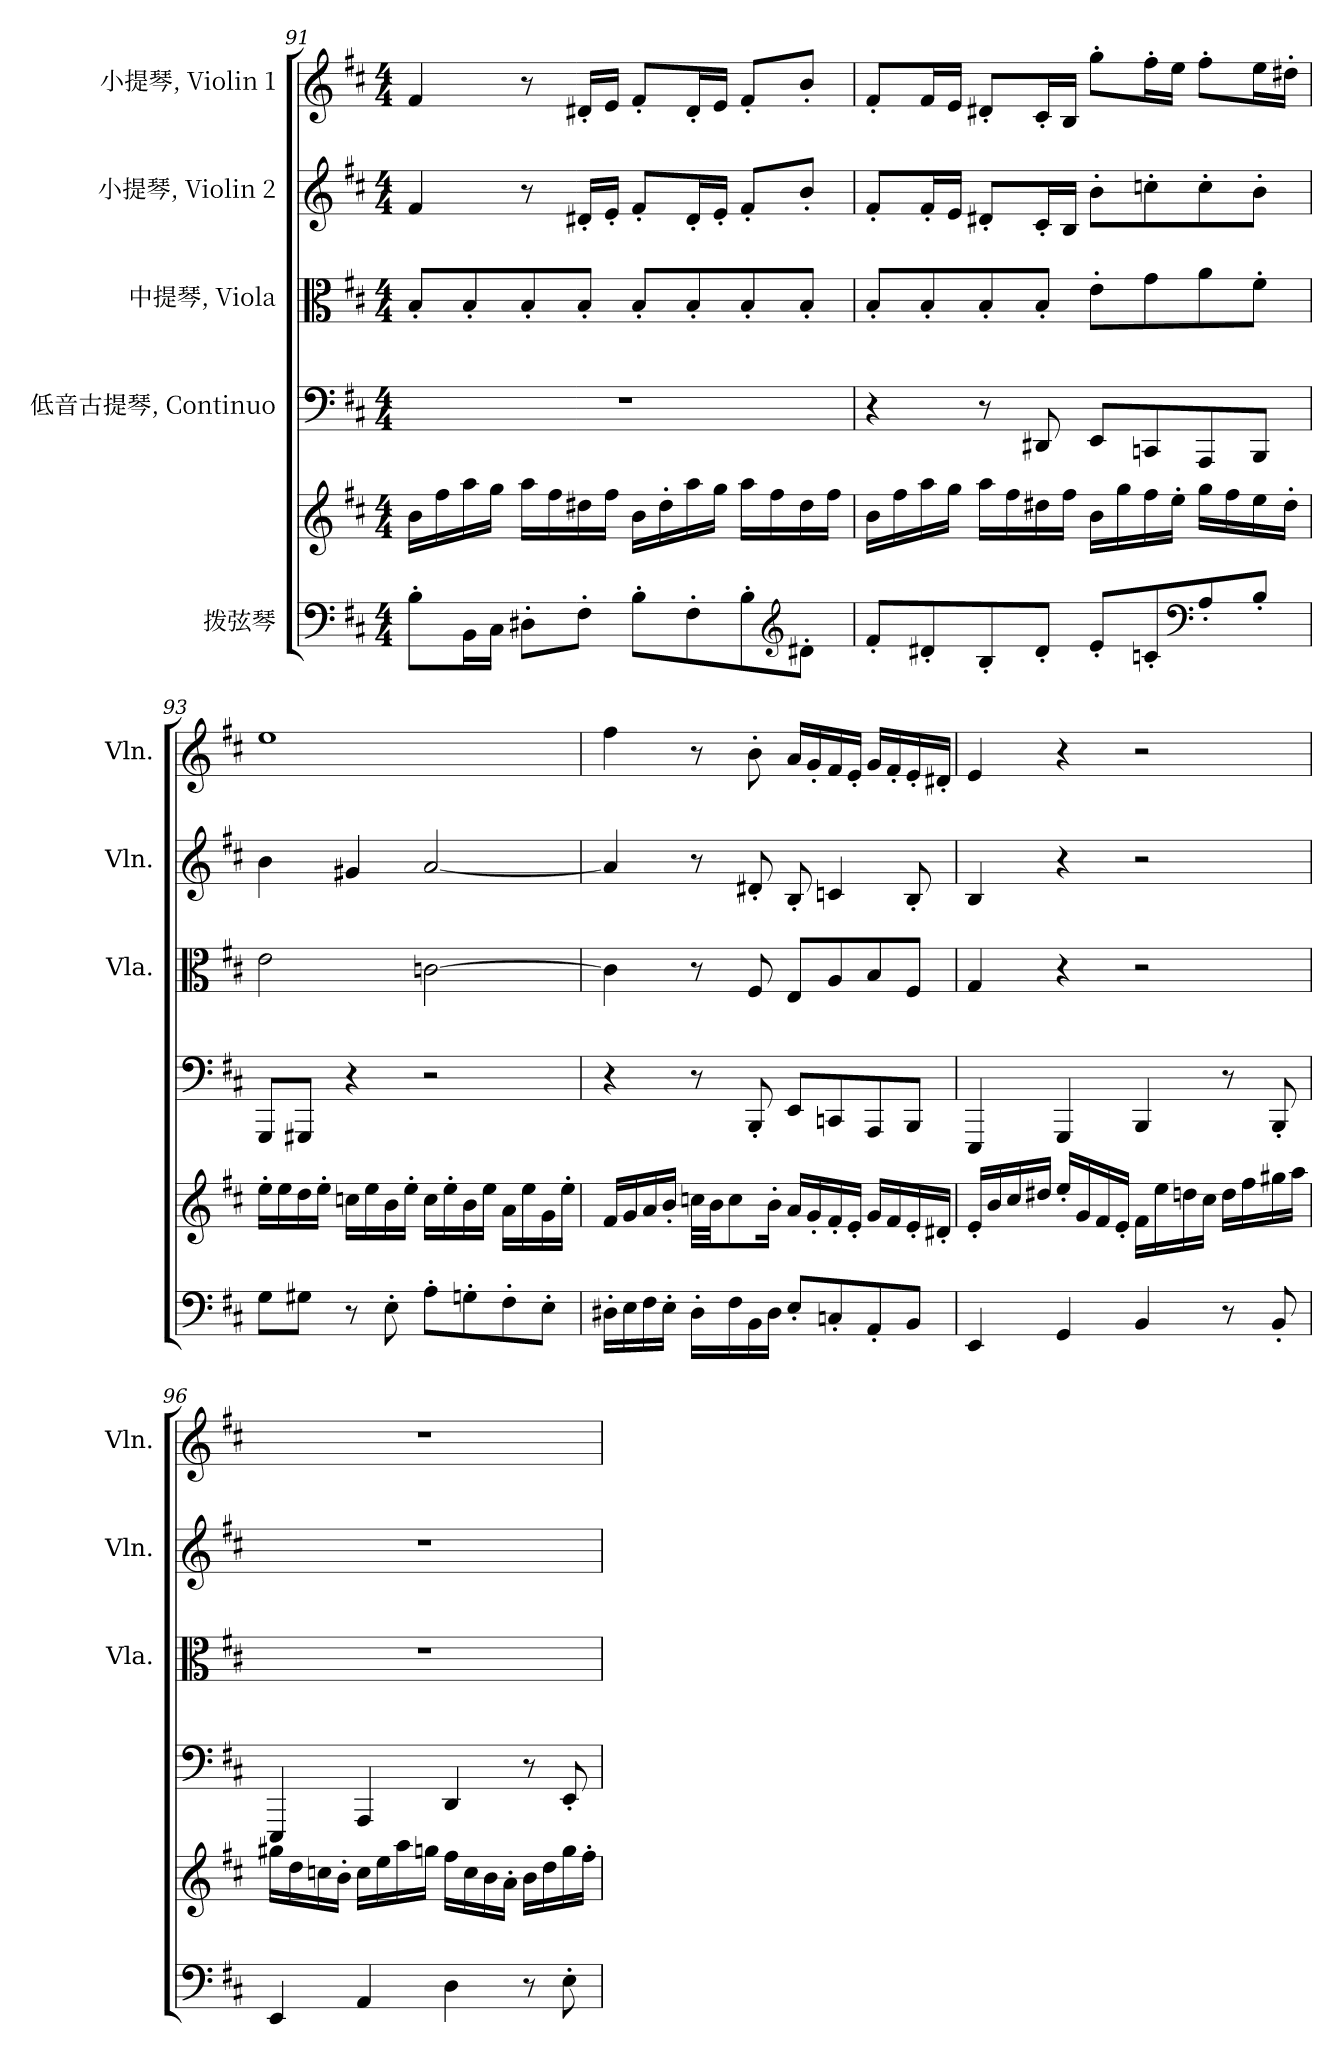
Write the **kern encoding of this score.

**kern	**kern	**kern	**kern	**kern	**kern
*part5	*part5	*part4	*part3	*part2	*part1
*staff6	*staff5	*staff4	*staff3	*staff2	*staff1
*I"拨弦琴	*	*I"低音古提琴, Continuo	*I"中提琴, Viola	*I"小提琴, Violin 2	*I"小提琴, Violin 1
*	*	*	*I'Vla.	*I'Vln.	*I'Vln.
*clefF4	*clefG2	*clefF4	*clefC3	*clefG2	*clefG2
*k[f#c#]	*k[f#c#]	*k[f#c#]	*k[f#c#]	*k[f#c#]	*k[f#c#]
*M4/4	*M4/4	*M4/4	*M4/4	*M4/4	*M4/4
=91	=91	=91	=91	=91	=91
8B'\L	16b\LL	1r	8B'/L	4f#/	4f#/
.	16ff#\	.	.	.	.
16BB\L	16aa\	.	8B'/	.	.
16C#\JJ	16gg\JJ	.	.	.	.
8D#X'\L	16aa\LL	.	8B'/	8r	8r
.	16ff#\	.	.	.	.
8F#'\J	16dd#X\	.	8B'/J	16d#X'/LL	16d#X'/LL
.	16ff#\JJ	.	.	16e'/JJ	16e/JJ
8B'\L	16b\LL	.	8B'/L	8f#'/L	8f#'/L
.	16dd#'\	.	.	.	.
8F#'\	16aa\	.	8B'/	16d#'/L	16d#'/L
.	16gg\JJ	.	.	16e'/JJ	16e/JJ
8B'\	16aa\LL	.	8B'/	8f#'/L	8f#'/L
.	16ff#\	.	.	.	.
*clefG2	*	*	*	*	*
8d#X'\J	16dd#\	.	8B'/J	8b'/J	8b'/J
.	16ff#\JJ	.	.	.	.
!!LO:PB:g=z
=92	=92	=92	=92	=92	=92
8f#'/L	16b\LL	4r	8B'/L	8f#'/L	8f#'/L
.	16ff#\	.	.	.	.
8d#X'/	16aa\	.	8B'/	16f#'/L	16f#/L
.	16gg\JJ	.	.	16e/JJ	16e/JJ
8B'/	16aa\LL	8r	8B'/	8d#X'/L	8d#X'/L
.	16ff#\	.	.	.	.
8d#'/J	16dd#X\	8DD#X/	8B'/J	16c#'/L	16c#'/L
.	16ff#\JJ	.	.	16B/JJ	16B/JJ
8e'/L	16b\LL	8EE/L	8e'\L	8b'\L	8gg'\L
.	16gg\	.	.	.	.
8cn'/	16ff#\	8CCn/	8g\	8ccn'\	16ff#'\L
.	16ee'\JJ	.	.	.	16ee\JJ
*clefF4	*	*	*	*	*
8A'/	16gg\LL	8AAA/	8a\	8cc'\	8ff#'\L
.	16ff#\	.	.	.	.
8B'/J	16ee\	8BBB/J	8f#'\J	8b'\J	16ee\L
.	16dd#'\JJ	.	.	.	16dd#X'\JJ
=93	=93	=93	=93	=93	=93
8G\L	16ee'\LL	8GGG/L	2e\	4b\	1ee
.	16ee\	.	.	.	.
8G#X\J	16dd\	8GGG#X/J	.	.	.
.	16ee'\JJ	.	.	.	.
8r	16ccn\LL	4r	.	4g#X/	.
.	16ee\	.	.	.	.
8E'\	16b\	.	.	.	.
.	16ee'\JJ	.	.	.	.
8A'\L	16cc\LL	2r	[2cn\	[2a/	.
.	16ee'\	.	.	.	.
8Gn'\	16b\	.	.	.	.
.	16ee\JJ	.	.	.	.
8F#'\	16a\LL	.	.	.	.
.	16ee\	.	.	.	.
8E'\J	16g\	.	.	.	.
.	16ee'\JJ	.	.	.	.
!!LO:LB:g=z
=94	=94	=94	=94	=94	=94
16D#X'\LL	16f#/LL	4r	4c\]	4a/]	4ff#\
16E\	16g/	.	.	.	.
16F#\	16a/	.	.	.	.
16E'\JJ	16b'/JJ	.	.	.	.
16D#'\LL	32ccn\LLL	8r	8r	8r	8r
.	32b\JJ	.	.	.	.
16F#\	8cc\	.	.	.	.
16BB\	.	8BBB'/	8F#/	8d#X'/	8b'\
16D#\JJ	16b'\Jk	.	.	.	.
8E'/L	16a/LL	8EE/L	8E/L	8B'/	16a/LL
.	16g'/	.	.	.	16g'/
8Cn'/	16f#'/	8CCn/	8A/	4cn/	16f#/
.	16e'/JJ	.	.	.	16e'/JJ
8AA'/	16g/LL	8AAA/	8B/	.	16g/LL
.	16f#/	.	.	.	16f#'/
8BB/J	16e'/	8BBB/J	8F#/J	8B'/	16e'/
.	16d#X'/JJ	.	.	.	16d#X'/JJ
=95	=95	=95	=95	=95	=95
4EE/	16e'/LL	4EEE/	4G/	4B/	4e/
.	16b/	.	.	.	.
.	16cc#/	.	.	.	.
.	16dd#X/JJ	.	.	.	.
4GG/	16ee'/LL	4GGG/	4r	4r	4r
.	16g/	.	.	.	.
.	16f#/	.	.	.	.
.	16e'/JJ	.	.	.	.
4BB/	16f#\LL	4BBB/	2r	2r	2r
.	16ee\	.	.	.	.
.	16ddn\	.	.	.	.
.	16cc#\JJ	.	.	.	.
8r	16dd\LL	8r	.	.	.
.	16ff#\	.	.	.	.
8BB'/	16gg#X\	8BBB'/	.	.	.
.	16aa\JJ	.	.	.	.
!!LO:PB:g=z
=96	=96	=96	=96	=96	=96
4EE/	16gg#X\LL	4EEE/	1r	1r	1r
.	16dd\	.	.	.	.
.	16ccn\	.	.	.	.
.	16b'\JJ	.	.	.	.
4AA/	16cc\LL	4AAA/	.	.	.
.	16ee\	.	.	.	.
.	16aa\	.	.	.	.
.	16ggn\JJ	.	.	.	.
4D\	16ff#\LL	4DD/	.	.	.
.	16cc\	.	.	.	.
.	16b\	.	.	.	.
.	16a'\JJ	.	.	.	.
8r	16b\LL	8r	.	.	.
.	16dd\	.	.	.	.
8E'\	16gg\	8EE'/	.	.	.
.	16ff#'\JJ	.	.	.	.
=	=	=	=	=	=
*-	*-	*-	*-	*-	*-
